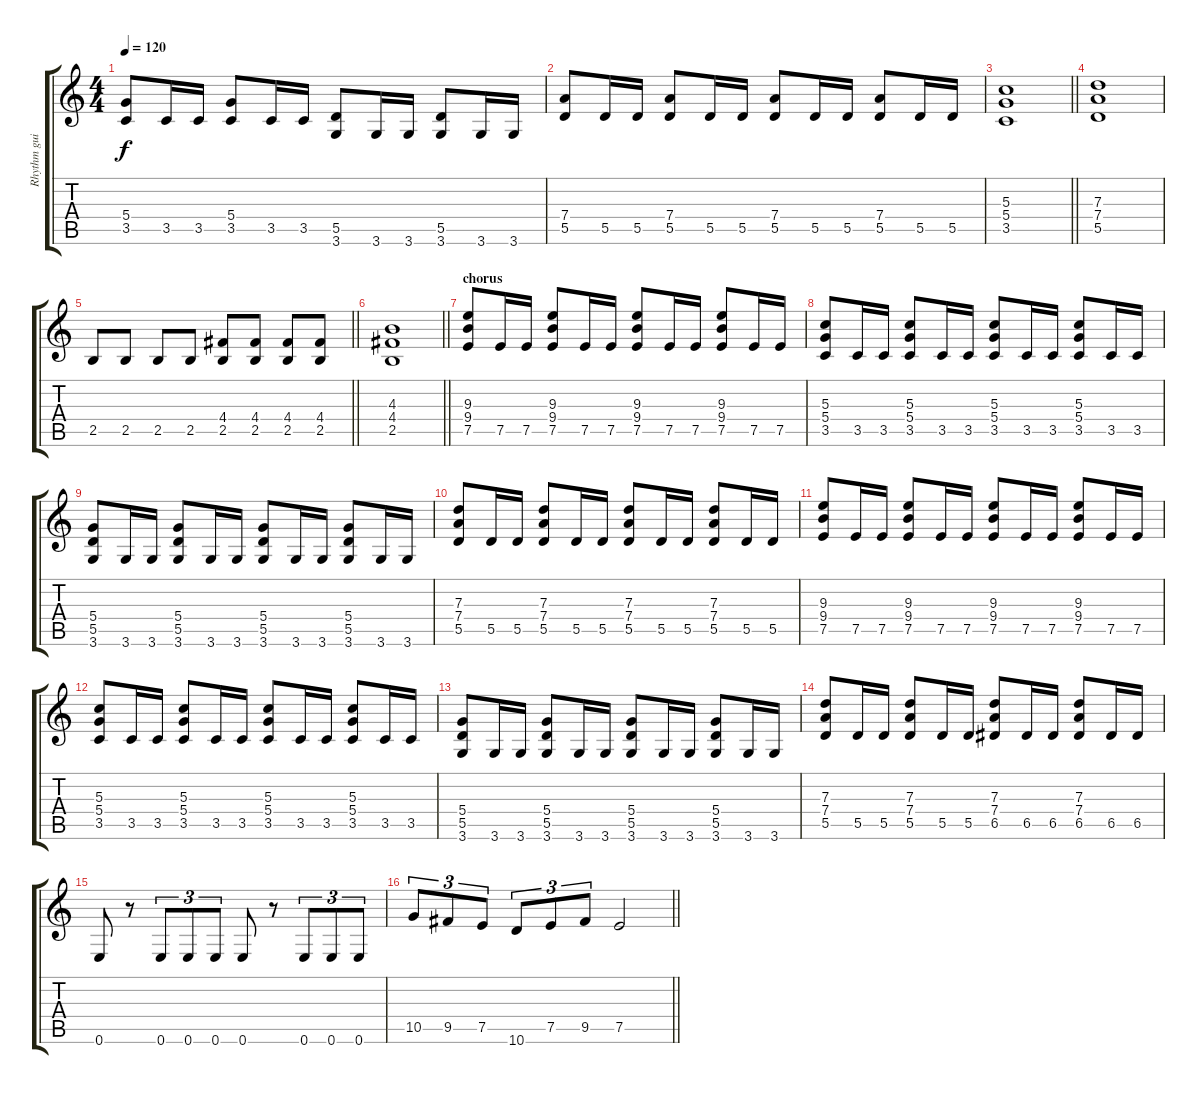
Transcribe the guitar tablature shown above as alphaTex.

\track ("Rhythm guitar" "Rhythm gui") {instrument distortionguitar}
\staff {score tabs}
\tuning (E4 B3 G3 D3 A2 E2) {hide}
\ts (4 4)
\tempo 120
\clef g2
\ks c
(5.4 3.5).8{dy f} 3.5.16 3.5.16 (5.4 3.5).8 3.5.16 3.5.16 (5.5 3.6).8 3.6.16 3.6.16 (5.5 3.6).8 3.6.16 3.6.16 |
(7.4 5.5).8 5.5.16 5.5.16 (7.4 5.5).8 5.5.16 5.5.16 (7.4 5.5).8 5.5.16 5.5.16 (7.4 5.5).8 5.5.16 5.5.16 |
\barLineRight lightlight
(5.3 5.4 3.5).1 |
(7.3 7.4 5.5).1 |
\barLineRight lightlight
2.5.8 2.5.8 2.5.8 2.5.8 (4.4 2.5).8 (4.4 2.5).8 (4.4 2.5).8 (4.4 2.5).8 |
\barLineRight lightlight
(4.3 4.4 2.5).1 |
\section ("" "chorus")
(9.3 9.4 7.5).8 7.5.16 7.5.16 (9.3 9.4 7.5).8 7.5.16 7.5.16 (9.3 9.4 7.5).8 7.5.16 7.5.16 (9.3 9.4 7.5).8 7.5.16 7.5.16 |
(5.3 5.4 3.5).8 3.5.16 3.5.16 (5.3 5.4 3.5).8 3.5.16 3.5.16 (5.3 5.4 3.5).8 3.5.16 3.5.16 (5.3 5.4 3.5).8 3.5.16 3.5.16 |
(5.4 5.5 3.6).8 3.6.16 3.6.16 (5.4 5.5 3.6).8 3.6.16 3.6.16 (5.4 5.5 3.6).8 3.6.16 3.6.16 (5.4 5.5 3.6).8 3.6.16 3.6.16 |
(7.3 7.4 5.5).8 5.5.16 5.5.16 (7.3 7.4 5.5).8 5.5.16 5.5.16 (7.3 7.4 5.5).8 5.5.16 5.5.16 (7.3 7.4 5.5).8 5.5.16 5.5.16 |
(9.3 9.4 7.5).8 7.5.16 7.5.16 (9.3 9.4 7.5).8 7.5.16 7.5.16 (9.3 9.4 7.5).8 7.5.16 7.5.16 (9.3 9.4 7.5).8 7.5.16 7.5.16 |
(5.3 5.4 3.5).8 3.5.16 3.5.16 (5.3 5.4 3.5).8 3.5.16 3.5.16 (5.3 5.4 3.5).8 3.5.16 3.5.16 (5.3 5.4 3.5).8 3.5.16 3.5.16 |
(5.4 5.5 3.6).8 3.6.16 3.6.16 (5.4 5.5 3.6).8 3.6.16 3.6.16 (5.4 5.5 3.6).8 3.6.16 3.6.16 (5.4 5.5 3.6).8 3.6.16 3.6.16 |
(7.3 7.4 5.5).8 5.5.16 5.5.16 (7.3 7.4 5.5).8 5.5.16 5.5.16 (7.3 7.4 6.5).8 6.5.16 6.5.16 (7.3 7.4 6.5).8 6.5.16 6.5.16 |
0.6.8 r.8 0.6.8{tu (3 2)} 0.6.8{tu (3 2)} 0.6.8{tu (3 2)} 0.6.8 r.8 0.6.8{tu (3 2)} 0.6.8{tu (3 2)} 0.6.8{tu (3 2)} |
\barLineRight lightlight
10.5.8{tu (3 2)} 9.5.8{tu (3 2)} 7.5.8{tu (3 2)} 10.6.8{tu (3 2)} 7.5.8{tu (3 2)} 9.5.8{tu (3 2)} 7.5.2
